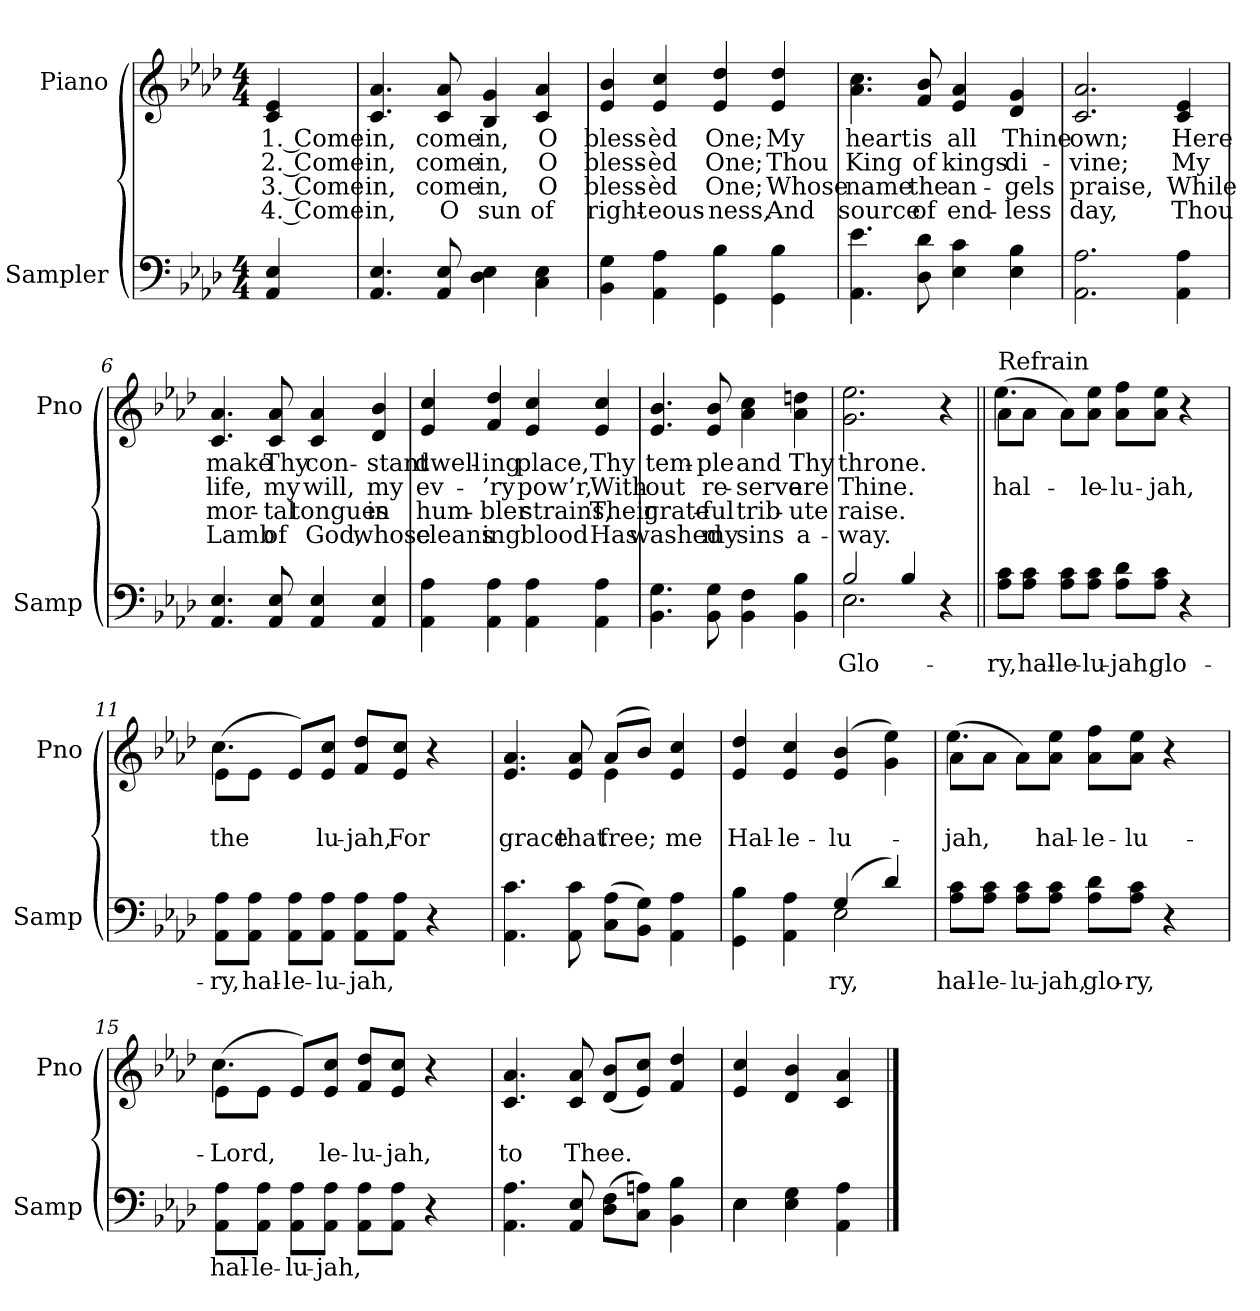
**kern	**text	**kern	**text	**text	**text	**text
*part2	*part2	*part1	*part1	*part1	*part1	*part1
*staff2	*staff2	*staff1	*staff1	*staff1	*staff1	*staff1
*I"Sampler	*	*I"Piano	*	*	*	*
*I'Samp	*	*I'Pno	*	*	*	*
*clefF4	*	*clefG2	*	*	*	*
*k[b-e-a-d-]	*	*k[b-e-a-d-]	*	*	*	*
*A-:	*	*A-:	*	*	*	*
*M4/4	*	*M4/4	*	*	*	*
=1	=1	=1	=1	=1	=1	=1
4AA- 4E-	.	4c 4e-	1. Come	2. Come	3. Come	4. Come
=2	=2	=2	=2	=2	=2	=2
4.AA- 4.E-	.	4.c 4.a-	in,	in,	in,	in,
8AA- 8E-	.	8c 8a-	come	come	come	O
4D- 4E-	.	4B- 4g	in,	in,	in,	sun
4C 4E-	.	4c 4a-	O	O	O	of
=3	=3	=3	=3	=3	=3	=3
4BB- 4G	.	4e- 4b-	bless-	bless-	bless-	right-
4AA- 4A-	.	4e- 4cc	-èd	-èd	-èd	-eous-
4GG 4B-	.	4e- 4dd-	One;	One;	One;	-ness,
4GG 4B-	.	4e- 4dd-	My	Thou	Whose	And
=4	=4	=4	=4	=4	=4	=4
4.AA- 4.e-	.	4.a- 4.cc	heart	King	name	source
8D- 8d-	.	8f 8b-	is	of	the	of
4E- 4c	.	4e- 4a-	all	kings	an-	end-
4E- 4B-	.	4d- 4g	Thine	di-	-gels	-less
=5	=5	=5	=5	=5	=5	=5
2.AA- 2.A-	.	2.c 2.a-	own;	-vine;	praise,	day,
4AA- 4A-	.	4c 4e-	Here	My	While	Thou
=6	=6	=6	=6	=6	=6	=6
4.AA- 4.E-	.	4.c 4.a-	make	life,	mor-	Lamb
8AA- 8E-	.	8c 8a-	Thy	my	-tal	of
4AA- 4E-	.	4c 4a-	con-	will,	tongues	God,
4AA- 4E-	.	4d- 4b-	-stant	my	in	whose
=7	=7	=7	=7	=7	=7	=7
4AA- 4A-	.	4e- 4cc	dwell-	ev-	hum-	cleans-
4AA- 4A-	.	4f 4dd-	-ing	-’ry	-bler	-ing
4AA- 4A-	.	4e- 4cc	place,	pow’r,	strains,	blood
4AA- 4A-	.	4e- 4cc	Thy	With-	Their	Has
=8	=8	=8	=8	=8	=8	=8
4.BB- 4.G	.	4.e- 4.b-	tem-	-out	grate-	washed
8BB- 8G	.	8e- 8b-	-ple	re-	-ful	my
4BB- 4F	.	4a- 4cc	and	-serve	trib-	sins
4BB- 4B-	.	4a- 4ddn	Thy	are	-ute	a-
=9	=9	=9	=9	=9	=9	=9
*^	*	*	*	*	*	*
2B-/	2.E-	Glo-	2.g 2.ee-	throne.	Thine.	raise.	-way.
4B-/	.	.	.	.	.	.	.
4r	4ryy	.	4r	.	.	.	.
=10||	=10||	=10||	=10||	=10||	=10||	=10||	=10||
*	*	*	*^	*	*	*	*
!	!	!	!LO:TX:t=Refrain	!	!	!	!	!
*v	*v	*	*	*	*	*	*	*
8A-\ 8c\L	-ry,	(8a-\L	4.ee-	.	hal-	.	.
8A-\ 8c\J	hal-	8a-\J	.	.	.	.	.
8A-\ 8c\L	-le-	8a-\L)	.	.	.	.	.
8A-\ 8c\J	-lu-	8a-\ 8ee-\J	2ryy	.	-le-	.	.
8A-\ 8d-\L	-jah,	8a-\ 8ff\L	.	.	-lu-	.	.
8A-\ 8c\J	glo-	8a-\ 8ee-\J	.	.	-jah,	.	.
4r	.	4r	.	.	.	.	.
.	.	.	8ryy	.	.	.	.
=11	=11	=11	=11	=11	=11	=11	=11
8AA-\ 8A-\L	-ry,	(8e-\L	4.cc	.	the	.	.
8AA-\ 8A-\J	hal-	8e-\J	.	.	.	.	.
8AA-\ 8A-\L	-le-	8e-/L)	.	.	.	.	.
8AA-\ 8A-\J	-lu-	8e-/ 8cc/J	2ryy	.	-lu-	.	.
8AA-\ 8A-\L	-jah,	8f/ 8dd-/L	.	.	-jah,	.	.
8AA-\ 8A-\J	.	8e-/ 8cc/J	.	.	For	.	.
4r	.	4r	.	.	.	.	.
.	.	.	8ryy	.	.	.	.
=12	=12	=12	=12	=12	=12	=12	=12
4.AA- 4.c	.	4.e- 4.a-	2ryy	.	grace	.	.
8AA- 8c	.	8e- 8a-	.	.	that	.	.
(8C\ 8A-\L	.	(8a-/L	4e-	.	free;	.	.
8BB-\ 8G\J)	.	8b-/J)	.	.	.	.	.
4AA- 4A-	.	4e- 4cc	4ryy	.	me	.	.
*	*	*v	*v	*	*	*	*
=13	=13	=13	=13	=13	=13	=13
*^	*	*	*	*	*	*
4GG 4B-	2ryy	.	4e- 4dd-	.	Hal-	.	.
4AA- 4A-	.	.	4e- 4cc	.	-le-	.	.
(4G/	2E-	-ry,	(4e- 4b-	.	-lu-	.	.
4d-/)	.	.	4g 4ee-)	.	.	.	.
*v	*v	*	*	*	*	*	*
=14	=14	=14	=14	=14	=14	=14
*	*	*^	*	*	*	*
8A-\ 8c\L	hal-	(8a-\L	4.ee-	.	-jah,	.	.
8A-\ 8c\J	-le-	8a-\J	.	.	.	.	.
8A-\ 8c\L	-lu-	8a-\L)	.	.	.	.	.
8A-\ 8c\J	-jah,	8a-\ 8ee-\J	2ryy	.	hal-	.	.
8A-\ 8d-\L	glo-	8a-\ 8ff\L	.	.	-le-	.	.
8A-\ 8c\J	-ry,	8a-\ 8ee-\J	.	.	-lu-	.	.
4r	.	4r	.	.	.	.	.
.	.	.	8ryy	.	.	.	.
=15	=15	=15	=15	=15	=15	=15	=15
8AA-\ 8A-\L	hal-	(8e-\L	4.cc	.	Lord,	.	.
8AA-\ 8A-\J	-le-	8e-\J	.	.	.	.	.
8AA-\ 8A-\L	-lu-	8e-/L)	.	.	.	.	.
8AA-\ 8A-\J	-jah,	8e-/ 8cc/J	2ryy	.	-le-	.	.
8AA-\ 8A-\L	.	8f/ 8dd-/L	.	.	-lu-	.	.
8AA-\ 8A-\J	.	8e-/ 8cc/J	.	.	-jah,	.	.
4r	.	4r	.	.	.	.	.
.	.	.	8ryy	.	.	.	.
*	*	*v	*v	*	*	*	*
=16	=16	=16	=16	=16	=16	=16
4.AA- 4.A-	.	4.c 4.a-	.	to	.	.
8AA- 8E-	.	8c 8a-	.	Thee.	.	.
(8D-\ 8F\L	.	(8d-/ 8b-/L	.	.	.	.
8C\ 8An\J)	.	8e-/ 8cc/J)	.	.	.	.
4BB- 4B-	.	4f 4dd-	.	.	.	.
=17	=17	=17	=17	=17	=17	=17
*^	*	*	*	*	*	*
4E-\	4E-	.	4e- 4cc	.	.	.	.
4E- 4G	2ryy	.	4d- 4b-	.	.	.	.
4AA- 4A-	.	.	4c 4a-	.	.	.	.
*v	*v	*	*	*	*	*	*
==	==	==	==	==	==	==
*-	*-	*-	*-	*-	*-	*-
